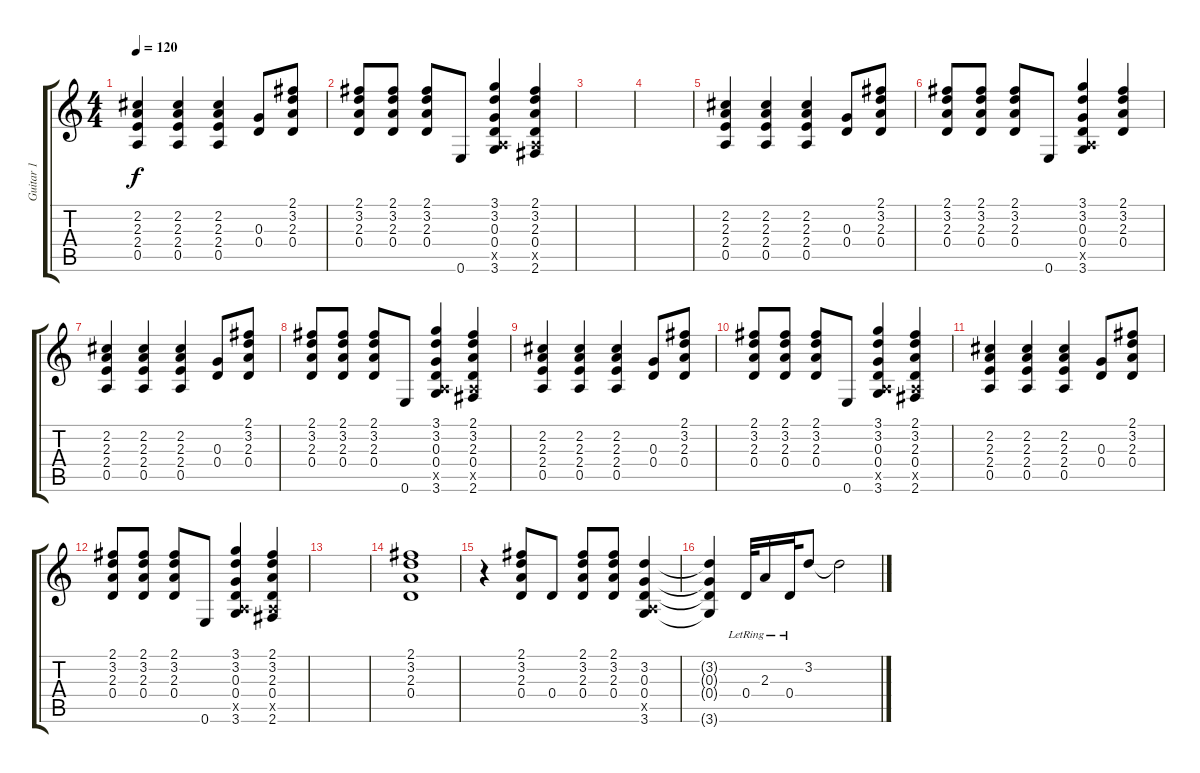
\track ("Guitar 1 " "Guitar 1 ") {instrument acousticguitarsteel}
\staff {score tabs}
\tuning (E4 B3 G3 D3 A2 E2) {hide}
\ts (4 4)
\tempo 120
\clef g2
\ks c
(2.2 2.3 2.4 0.5).4{dy f} (2.2 2.3 2.4 0.5).4 (2.2 2.3 2.4 0.5).4 (0.3 0.4).8 (2.1 3.2 2.3 0.4).8 |
(2.1 3.2 2.3 0.4).8 (2.1 3.2 2.3 0.4).8 (2.1 3.2 2.3 0.4).8 0.6.8 (3.1 3.2 0.3 0.4 0.5{x} 3.6).4 (2.1 3.2 2.3 0.4 0.5{x} 2.6).4 |
|
|
(2.2 2.3 2.4 0.5).4 (2.2 2.3 2.4 0.5).4 (2.2 2.3 2.4 0.5).4 (0.3 0.4).8 (2.1 3.2 2.3 0.4).8 |
(2.1 3.2 2.3 0.4).8 (2.1 3.2 2.3 0.4).8 (2.1 3.2 2.3 0.4).8 0.6.8 (3.1 3.2 0.3 0.4 0.5{x} 3.6).4 (2.1 3.2 2.3 0.4).4 |
(2.2 2.3 2.4 0.5).4 (2.2 2.3 2.4 0.5).4 (2.2 2.3 2.4 0.5).4 (0.3 0.4).8 (2.1 3.2 2.3 0.4).8 |
(2.1 3.2 2.3 0.4).8 (2.1 3.2 2.3 0.4).8 (2.1 3.2 2.3 0.4).8 0.6.8 (3.1 3.2 0.3 0.4 0.5{x} 3.6).4 (2.1 3.2 2.3 0.4 0.5{x} 2.6).4 |
(2.2 2.3 2.4 0.5).4 (2.2 2.3 2.4 0.5).4 (2.2 2.3 2.4 0.5).4 (0.3 0.4).8 (2.1 3.2 2.3 0.4).8 |
(2.1 3.2 2.3 0.4).8 (2.1 3.2 2.3 0.4).8 (2.1 3.2 2.3 0.4).8 0.6.8 (3.1 3.2 0.3 0.4 0.5{x} 3.6).4 (2.1 3.2 2.3 0.4 0.5{x} 2.6).4 |
(2.2 2.3 2.4 0.5).4 (2.2 2.3 2.4 0.5).4 (2.2 2.3 2.4 0.5).4 (0.3 0.4).8 (2.1 3.2 2.3 0.4).8 |
(2.1 3.2 2.3 0.4).8 (2.1 3.2 2.3 0.4).8 (2.1 3.2 2.3 0.4).8 0.6.8 (3.1 3.2 0.3 0.4 0.5{x} 3.6).4 (2.1 3.2 2.3 0.4 0.5{x} 2.6).4 |
|
(2.1 3.2 2.3 0.4).1 |
r.4 (2.1 3.2 2.3 0.4).8 0.4.8 (2.1 3.2 2.3 0.4).8 (2.1 3.2 2.3 0.4).8 (3.2 0.3 0.4 0.5{x} 3.6).4 |
(3.2{t} 0.3{t} 0.4{t} 3.6{t}).4 0.4{lr}.32 2.3{lr}.16 0.4{lr}.32 3.2.8 3.2{t}.2
